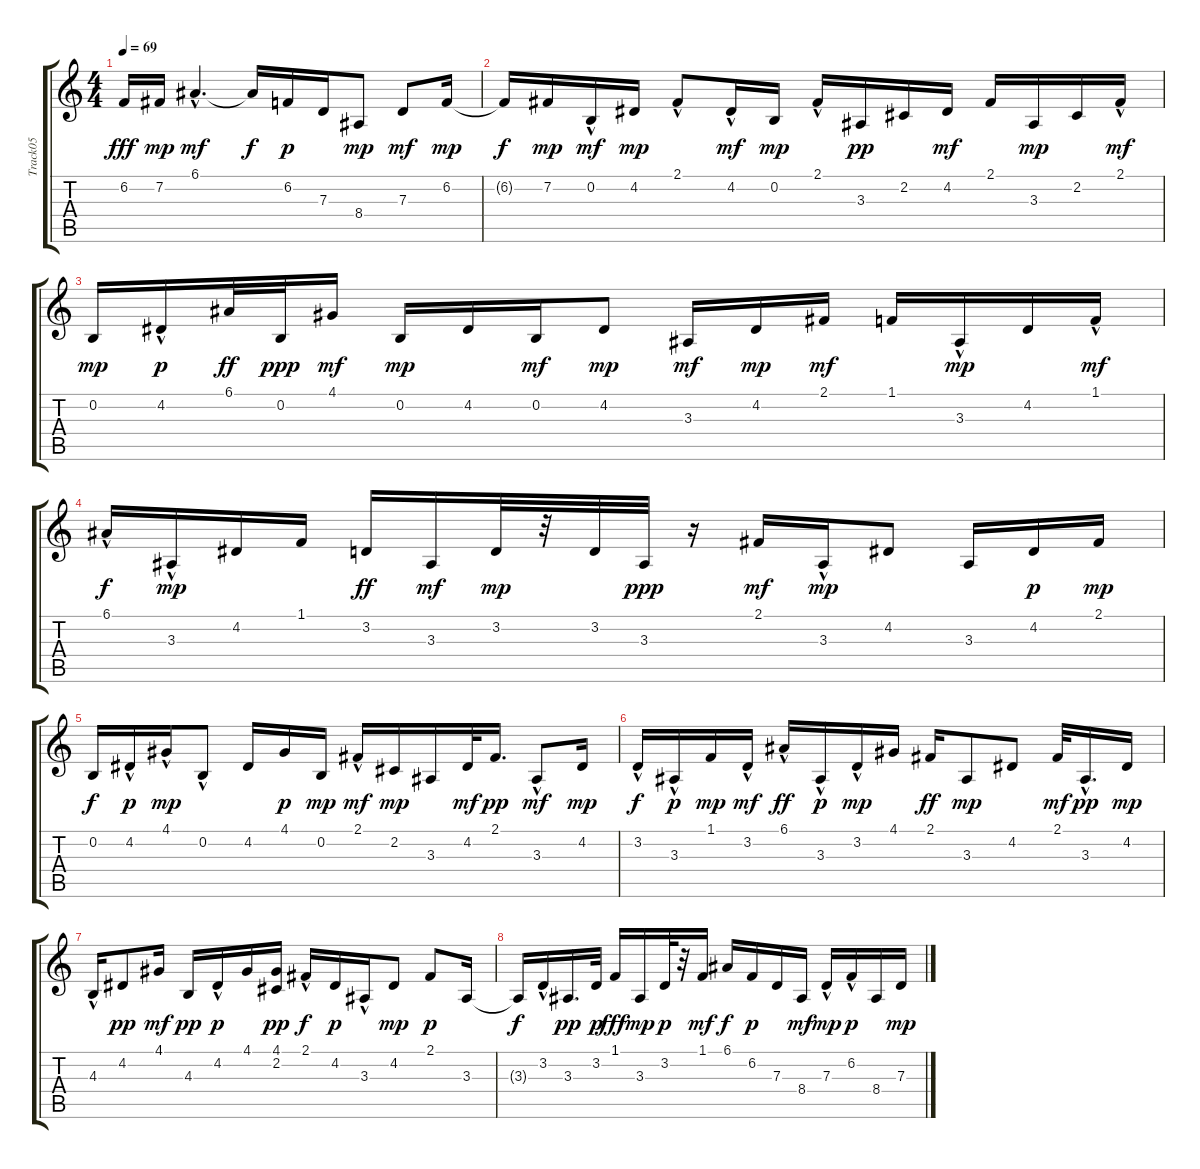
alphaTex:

\track ("Track05" "Track05") {instrument fx1rain}
\staff {score tabs}
\tuning (E4 B3 G3 D3 A2 E2) {hide}
\ts (4 4)
\tempo 69
\clef g2
\ks c
6.2.16{dy fff} 7.2.16{dy mp} 6.1{hac}.4{d dy mf} 6.1{t}.16{dy f} 6.2.16{dy p} 7.3.16 8.4.8{dy mp} 7.3.8{dy mf} 6.2.16{dy mp} |
6.2{t}.16{dy f} 7.2.16{dy mp} 0.2{hac}.16{dy mf} 4.2.16{dy mp} 2.1{hac}.8 4.2{hac}.16{dy mf} 0.2.16{dy mp} 2.1{hac}.16 3.3.16{dy pp} 2.2.16 4.2.16{dy mf} 2.1.16 3.3.16{dy mp} 2.2.16 2.1{hac}.16{dy mf} |
0.2.16{dy mp} 4.2{hac}.16{dy p} 6.1.32{dy ff} 0.2.32{dy ppp} 4.1.16{dy mf} 0.2.16{dy mp} 4.2.16 0.2.16{dy mf} 4.2.8{dy mp} 3.3.16{dy mf} 4.2.16{dy mp} 2.1.16{dy mf} 1.1.16 3.3{hac}.16{dy mp} 4.2.16 1.1{hac}.16{dy mf} |
6.1{hac}.16{dy f} 3.3{hac}.16{dy mp} 4.2.16 1.1.16 3.2.16{dy ff} 3.3.16{dy mf} 3.2.32{dy mp} r.32 3.2.32 3.3.32{dy ppp} r.16 2.1.16{dy mf} 3.3{hac}.16{dy mp} 4.2.8 3.3.16 4.2.16{dy p} 2.1.16{dy mp} |
0.2.16{dy f} 4.2{hac}.16{dy p} 4.1{hac}.16{dy mp} 0.2{hac}.8 4.2.16 4.1.16{dy p} 0.2.16{dy mp} 2.1{hac}.16{dy mf} 2.2.16{dy mp} 3.3.16 4.2.32{dy mf} 2.1.16{d dy pp} 3.3{hac}.8{dy mf} 4.2.16{dy mp} |
3.2{hac}.16{dy f} 3.3{hac}.16{dy p} 1.1.16{dy mp} 3.2{hac}.16{dy mf} 6.1{hac}.16{dy ff} 3.3{hac}.16{dy p} 3.2{hac}.16{dy mp} 4.1.16 2.1.16{dy ff} 3.3.8{dy mp} 4.2.8 2.1.32{dy mf} 3.3{hac}.16{d dy pp} 4.2.16{dy mp} |
4.3{hac}.16 4.2.8{dy pp} 4.1.16{dy mf} 4.3.16{dy pp} 4.2{hac}.16{dy p} 4.1.16 (4.1 2.2).16{dy pp} 2.1{hac}.16{dy f} 4.2.16{dy p} 3.3{hac}.16 4.2.8{dy mp} 2.1.8{dy p} 3.3.16 |
3.3{t}.16{dy f} 3.2{hac}.16 3.3.16{d dy pp} 3.2.32{dy p} 1.1.16{dy fff} 3.3.16{dy mp} 3.2.32{dy p} r.32 1.1.16{dy mf} 6.1.16{dy f} 6.2.16{dy p} 7.3.16 8.4.16{dy mf} 7.3{hac}.16{dy mp} 6.2{hac}.16{dy p} 8.4.16 7.3.16{dy mp}
